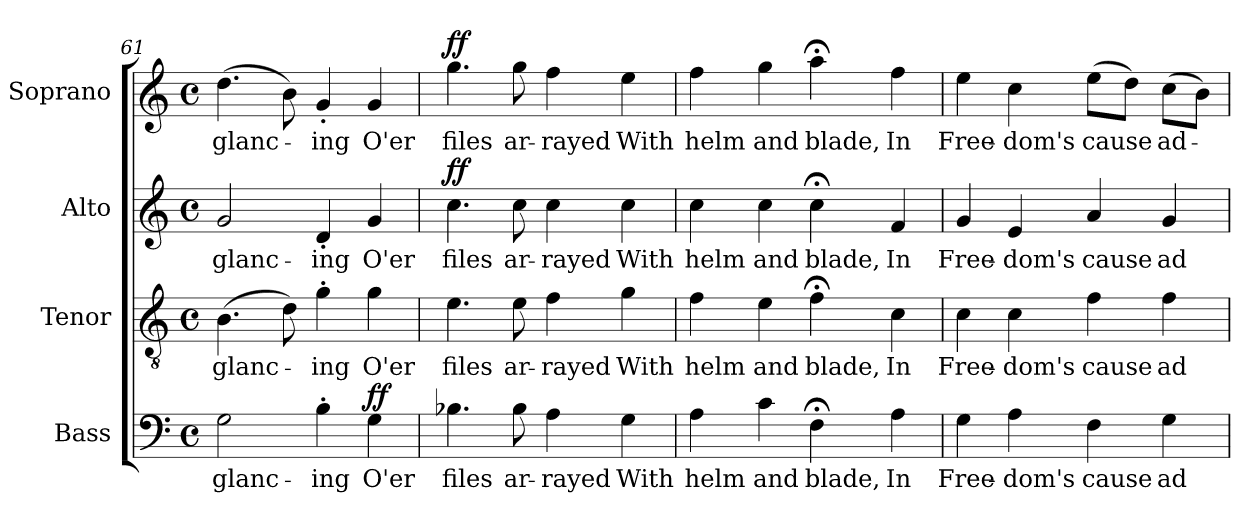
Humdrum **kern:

**kern	**text	**dynam	**kern	**text	**kern	**text	**dynam	**kern	**text	**dynam
*part4	*part4	*part4	*part3	*part3	*part2	*part2	*part2	*part1	*part1	*part1
*staff4	*staff4	*staff4	*staff3	*staff3	*staff2	*staff2	*staff2	*staff1	*staff1	*staff1
*I"Bass	*	*	*I"Tenor	*	*I"Alto	*	*	*I"Soprano	*	*
*I'B.	*	*	*I'T.	*	*I'A.	*	*	*I'S.	*	*
!!LO:LB:g=z
*clefF4	*	*	*clefGv2	*	*clefG2	*	*	*clefG2	*	*
*	*	*	*ITrd7c12	*	*	*	*	*	*	*
*k[]	*	*	*k[]	*	*k[]	*	*	*k[]	*	*
*C:	*	*	*C:	*	*C:	*	*	*C:	*	*
*M4/4	*	*	*M4/4	*	*M4/4	*	*	*M4/4	*	*
*met(c)	*	*	*met(c)	*	*met(c)	*	*	*met(c)	*	*
=61	=61	=61	=61	=61	=61	=61	=61	=61	=61	=61
!	!LO:LY:b:color=#000000	!	!	!	!	!	!	!	!	!
!	!	!	!	!LO:LY:b:color=#000000	!	!	!	!	!	!
!	!	!	!	!	!	!LO:LY:b:color=#000000	!	!	!	!
!	!	!	!	!	!	!	!	!	!LO:LY:b:color=#000000	!
2Gi\	glanc-	.	(4.BBi\	glanc-	2gi/	glanc-	.	(4.ddi\	glanc-	.
.	.	.	8Di\)	.	.	.	.	8bi\)	.	.
!	!LO:LY:b:color=#000000	!	!	!	!	!	!	!	!	!
!	!	!	!	!LO:LY:b:color=#000000	!	!	!	!	!	!
!	!	!	!	!	!	!LO:LY:b:color=#000000	!	!	!	!
!	!	!	!	!	!	!	!	!	!LO:LY:b:color=#000000	!
4B'i\	-ing	.	4G'i\	-ing	4d'i/	-ing	.	4g'i/	-ing	.
!	!LO:LY:b:color=#000000	!	!	!	!	!	!	!	!	!
!	!	!	!	!LO:LY:b:color=#000000	!	!	!	!	!	!
!	!	!	!	!	!	!LO:LY:b:color=#000000	!	!	!	!
!	!	!	!	!	!	!	!	!	!LO:LY:b:color=#000000	!
4Gi\	O'er	ff	4Gi\	O'er	4gi/	O'er	.	4gi/	O'er	.
=62	=62	=62	=62	=62	=62	=62	=62	=62	=62	=62
!	!LO:LY:b:color=#000000	!	!	!	!	!	!	!	!	!
!	!	!	!	!LO:LY:b:color=#000000	!	!	!	!	!	!
!	!	!	!	!	!	!LO:LY:b:color=#000000	!	!	!	!
!	!	!	!	!	!	!	!	!	!LO:LY:b:color=#000000	!
4.B-Xi\	files	.	4.Ei\	files	4.cci\	files	ff	4.ggi\	files	ff
!	!LO:LY:b:color=#000000	!	!	!	!	!	!	!	!	!
!	!	!	!	!LO:LY:b:color=#000000	!	!	!	!	!	!
!	!	!	!	!	!	!LO:LY:b:color=#000000	!	!	!	!
!	!	!	!	!	!	!	!	!	!LO:LY:b:color=#000000	!
8B-i\	ar-	.	8Ei\	ar-	8cci\	ar-	.	8ggi\	ar-	.
!	!LO:LY:b:color=#000000	!	!	!	!	!	!	!	!	!
!	!	!	!	!LO:LY:b:color=#000000	!	!	!	!	!	!
!	!	!	!	!	!	!LO:LY:b:color=#000000	!	!	!	!
!	!	!	!	!	!	!	!	!	!LO:LY:b:color=#000000	!
4Ai\	-rayed	.	4Fi\	-rayed	4cci\	-rayed	.	4ffi\	-rayed	.
!	!LO:LY:b:color=#000000	!	!	!	!	!	!	!	!	!
!	!	!	!	!LO:LY:b:color=#000000	!	!	!	!	!	!
!	!	!	!	!	!	!LO:LY:b:color=#000000	!	!	!	!
!	!	!	!	!	!	!	!	!	!LO:LY:b:color=#000000	!
4Gi\	With	.	4Gi\	With	4cci\	With	.	4eei\	With	.
=63	=63	=63	=63	=63	=63	=63	=63	=63	=63	=63
!	!LO:LY:b:color=#000000	!	!	!	!	!	!	!	!	!
!	!	!	!	!LO:LY:b:color=#000000	!	!	!	!	!	!
!	!	!	!	!	!	!LO:LY:b:color=#000000	!	!	!	!
!	!	!	!	!	!	!	!	!	!LO:LY:b:color=#000000	!
4Ai\	helm	.	4Fi\	helm	4cci\	helm	.	4ffi\	helm	.
!	!LO:LY:b:color=#000000	!	!	!	!	!	!	!	!	!
!	!	!	!	!LO:LY:b:color=#000000	!	!	!	!	!	!
!	!	!	!	!	!	!LO:LY:b:color=#000000	!	!	!	!
!	!	!	!	!	!	!	!	!	!LO:LY:b:color=#000000	!
4ci\	and	.	4Ei\	and	4cci\	and	.	4ggi\	and	.
!	!LO:LY:b:color=#000000	!	!	!	!	!	!	!	!	!
!	!	!	!	!LO:LY:b:color=#000000	!	!	!	!	!	!
!	!	!	!	!	!	!LO:LY:b:color=#000000	!	!	!	!
!	!	!	!	!	!	!	!	!	!LO:LY:b:color=#000000	!
4F;i\	blade,	.	4F;i\	blade,	4cc;i\	blade,	.	4aa;i\	blade,	.
!	!LO:LY:b:color=#000000	!	!	!	!	!	!	!	!	!
!	!	!	!	!LO:LY:b:color=#000000	!	!	!	!	!	!
!	!	!	!	!	!	!LO:LY:b:color=#000000	!	!	!	!
!	!	!	!	!	!	!	!	!	!LO:LY:b:color=#000000	!
4Ai\	In	.	4Ci\	In	4fi/	In	.	4ffi\	In	.
=64	=64	=64	=64	=64	=64	=64	=64	=64	=64	=64
!	!LO:LY:b:color=#000000	!	!	!	!	!	!	!	!	!
!	!	!	!	!LO:LY:b:color=#000000	!	!	!	!	!	!
!	!	!	!	!	!	!LO:LY:b:color=#000000	!	!	!	!
!	!	!	!	!	!	!	!	!	!LO:LY:b:color=#000000	!
4Gi\	Free-	.	4Ci\	Free-	4gi/	Free-	.	4eei\	Free-	.
!	!LO:LY:b:color=#000000	!	!	!	!	!	!	!	!	!
!	!	!	!	!LO:LY:b:color=#000000	!	!	!	!	!	!
!	!	!	!	!	!	!LO:LY:b:color=#000000	!	!	!	!
!	!	!	!	!	!	!	!	!	!LO:LY:b:color=#000000	!
4Ai\	-dom's	.	4Ci\	-dom's	4ei/	-dom's	.	4cci\	-dom's	.
!	!LO:LY:b:color=#000000	!	!	!	!	!	!	!	!	!
!	!	!	!	!LO:LY:b:color=#000000	!	!	!	!	!	!
!	!	!	!	!	!	!LO:LY:b:color=#000000	!	!	!	!
!	!	!	!	!	!	!	!	!	!LO:LY:b:color=#000000	!
4Fi\	cause	.	4Fi\	cause	4ai/	cause	.	(8eei\L	cause	.
.	.	.	.	.	.	.	.	8ddi\J)	.	.
!	!LO:LY:b:color=#000000	!	!	!	!	!	!	!	!	!
!	!	!	!	!LO:LY:b:color=#000000	!	!	!	!	!	!
!	!	!	!	!	!	!LO:LY:b:color=#000000	!	!	!	!
!	!	!	!	!	!	!	!	!	!LO:LY:b:color=#000000	!
4Gi\	ad-	.	4Fi\	ad-	4gi/	ad-	.	(8cci\L	ad-	.
.	.	.	.	.	.	.	.	8bi\J)	.	.
=	=	=	=	=	=	=	=	=	=	=
*-	*-	*-	*-	*-	*-	*-	*-	*-	*-	*-
